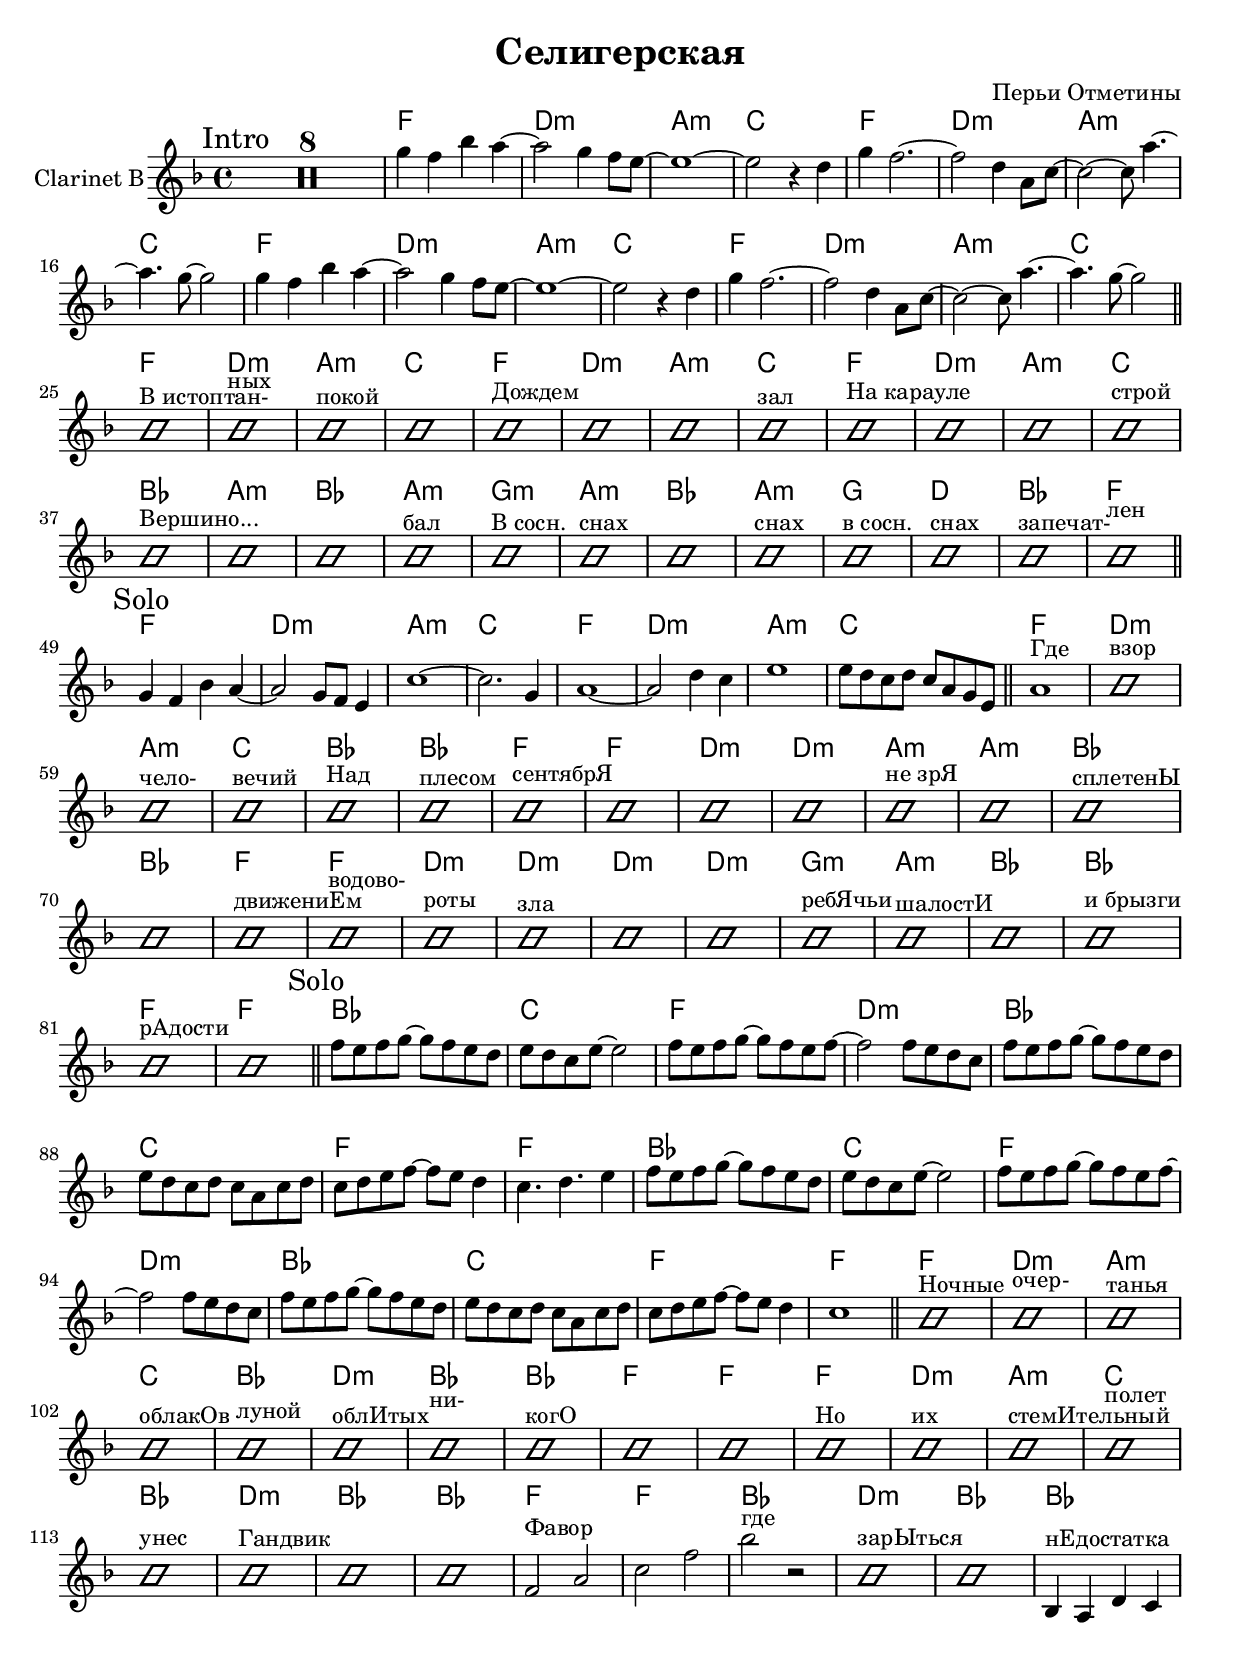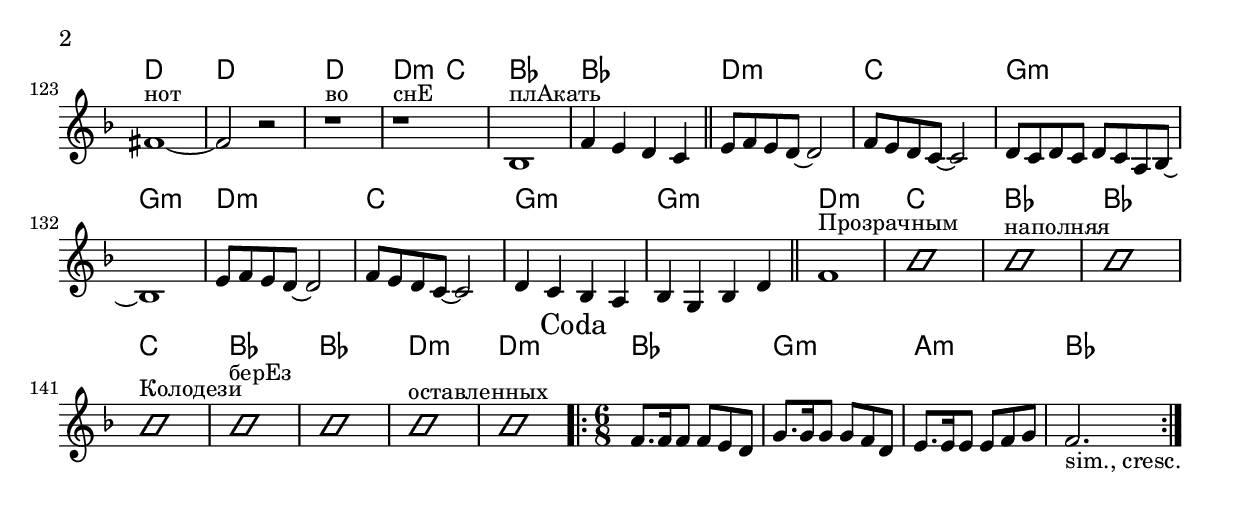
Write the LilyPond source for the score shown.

\version "2.16.2"

\header {
  title = "Селигерская"
  composer = "Перьи Отметины"
}
\paper {
  #(set-paper-size "a4")
  bottom-margin = 20\mm
}



HI = \chordmode {
  % | Eb | Cm | Gm | Bb |
  es1 | c:m | g:m | bes |
}
HII = \chordmode{as1 | g1:m |}

HIntro = {s1*8 \HI \HI \HI \HI}

Intro = {
  \mark Intro
  \compressFullBarRests
  R1*8
  \expandFullBarRests
  \relative c'''{g4 f bes a~ | a2 g4 f8 e~ | e1~ | e2 r4 d4 | }
  \relative c'''{g4 f2.~ | f2  d4 a8 c~ | c2~c8 a'4.~ | a4. g8~ g2| }
  
  \relative c'''{g4 f bes a~ | a2 g4 f8 e~ | e1~ | e2 r4 d4 | }
  \relative c'''{g4 f2.~ | f2  d4 a8 c~ | c2~c8 a'4.~ | a4. g8~ g2| }
  \bar "||"
}


HVI = \chordmode{
	\HI \HI \HI \HII \HII
	% в сосновых...
	f1:m g:m as g:m f c as es
}
VI = {
	\improvisationOn
	bes'1^"В истоптан-" | bes'1^"ных" | bes'1^"покой" | bes'1 |
	bes'1^"Дождем" | bes'1 | bes'1 | bes'1^"зал" |
	bes'1^"На карауле" | bes'1 | bes'1 | bes'1^"строй" |
	bes'1^"Вершино..." | bes'1 | bes'1 | bes'1^"бал" |
	
	bes'1^"В сосн." | bes'1^"снах" | bes'1 | bes'1^"снах" |
	bes'1^"в сосн." | bes'1^"снах" | bes'1^"запечат-" | bes'1^"лен" |
	
	\improvisationOff
}

HSoloI = {\HI \HI}
SoloI = {
	\mark Solo
	\bar "||"
        \relative c''{g4 f bes a~ | a2 g8 f e4 | c'1~ | c2. g4 |  }
        \relative c''{a1~|a2 d4 c | e1 | e8 d c d c a g e | }
	\bar "||"
}

HVII = \chordmode{
	\HI
	as1 as es es c:m c:m g:m g:m 
	as1 as es es c:m c:m c:m c:m 
	f:m g:m  as as es  es 
}
VII = {
        a'1^"Где" |
	\improvisationOn
	 | bes'1^"взор" | bes'1^"чело-" | bes'1^"вечий" |
	bes'1^"Над" | bes'1^"плесом" | bes'1^"сентябрЯ" | bes'1 | bes'1 | bes'1 | bes'1^"не зрЯ" | bes'1 |
	bes'1^"сплетенЫ" | bes'1 | bes'1^"движениЕм" | bes'1^"водово-" | bes'1^"роты" | bes'1^"зла" | bes'1 | bes'1 |
	bes'1^"ребЯчьи" | bes'1^"шалостИ" | bes'1 | bes'1^"и брызги" | bes'1^"рАдости" | bes'1 |
	\improvisationOff
	\bar "||"
}

HSoloII = \chordmode{
	as1 bes es c:m   as1 bes es es 
	as1 bes es c:m   as1 bes es es 
}
SoloII = {
	\mark Solo
        \relative c''{f8 e f g~g f e d | e8 d c e~e2 | f8 e f g~g f e f~| f2 f8 e d c | }
        \relative c''{f8 e f g~g f e d | e8 d c d c a c d | c8 d e f~f e d4 | c4. d e4 | }
        \relative c''{f8 e f g~g f e d | e8 d c e~e2 | f8 e f g~g f e f~| f2 f8 e d c | }
        \relative c''{f8 e f g~g f e d | e8 d c d c a c d | c8 d e f~f e d4 | c1 | }
	\bar "||"
}

HVIII = \chordmode{
	\HI
	as1 c:m as as es es
	\HI
	as1 c:m as as es es
	as1 c:m as as c c 
	c1 c2:m bes as1 as
}
VIII = {
	\improvisationOn
	bes'1^"Ночные" | bes'1^"очер-" | bes'1^"танья" | bes'1^"облакОв" |
	bes'1^"луной" | bes'1^"облИтых" | bes'1^"ни-" | bes'1^"когО" | bes'1 | bes'1 |
	bes'1^"Но" | bes'1^"их" | bes'1^"стемИтельный" | bes'1^"полет" |
	bes'1^"унес" | bes'1^"Гандвик" | bes'1 | bes'1 | 
        \improvisationOff
        f'2^"Фавор" a' | c''2 f''|
	
	bes''2^"где" r2 | 
        
        \improvisationOn
        bes'1^"зарЫться" | bes'1 | 
        \improvisationOff
        bes4^"нЕдостатка" a d' c'|
	fis'1~^"нот" | fis'2 r2 |
	
	r1^"во" | r1^"снЕ" | bes1^"плАкать" | \relative c'{f4 e d c} |
	\bar "||"
}

HSoloIII = \chordmode{
	c1:m bes f:m f:m
	c1:m bes f:m f:m
}
SoloIII = {
  \relative c'{e8 f e d~d2 | f8 e d c~c2 | d8 c d c d c a bes~ | bes1 |}
  \relative c'{e8 f e d~d2 | f8 e d c~c2 | d4 c bes a | bes g bes d |}
  \bar "||"
}

HVIV = \chordmode{
	c1:m bes as as
	bes1 as as c:m c:m 
}
VIV = {
	f'1^"Прозрачным" | 
	\improvisationOn        
        bes'1 | bes'1^"наполняя" | bes'1 | 
	bes'1^"Колодези" | bes'1^"берЕз" | bes'1 | bes'1^"оставленных" |  bes'1 | 
	\improvisationOff
}

HCoda = \chordmode{
	as2. f:m g:m as 
}
Coda = {
  \mark Coda
  \time 6/8
  \repeat volta 2 {
    \relative c'{f8. f16 f8 f e d | g8. g16 g8 g f d | e8. e16 e8 e f g | f2._"sim., cresc." |}
  }
}

<<
  \new ChordNames{\transpose bes c'{
    \HIntro
	\HVI
	\HSoloI
	\HVII
	\HSoloII
	\HVIII
 	\HSoloIII
	\HVIV
	\HCoda
 }}
  \new Staff{
    \clef treble
    \set Staff.instrumentName = "Clarinet B"
    \key f \major
    \time 4/4
    \Intro \break
	\VI
	\SoloI
	\VII
	\SoloII
	\VIII
	\SoloIII
	\VIV
	\Coda
  }
>>
